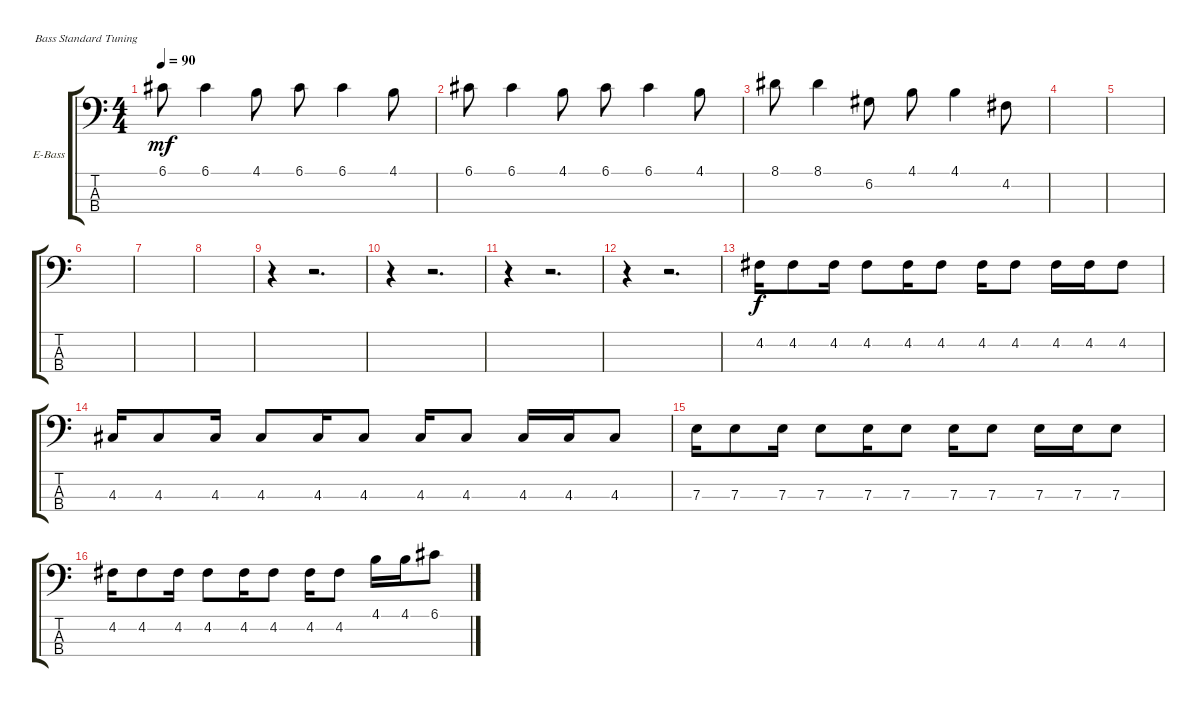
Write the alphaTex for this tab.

\bracketExtendMode groupsimilarinstruments
\firstSystemTrackNameOrientation horizontal
\otherSystemsTrackNameOrientation horizontal
\track ("bass" "E-Bass") {instrument electricbassfinger}
\staff {score tabs}
\tuning (G2 D2 A1 E1)
\ts (4 4)
\beaming (8 2 2 2 2)
\tempo 90
\clef f4
\ks c
6.1.8{dy mf instrument electricbassfinger} 6.1.4 4.1.8 6.1.8 6.1.4 4.1.8 |
6.1.8 6.1.4 4.1.8 6.1.8 6.1.4 4.1.8 |
8.1.8 8.1.4 6.2.8 4.1.8 4.1.4 4.2.8 |
|
|
|
|
|
r.4 r.2{d} |
r.4 r.2{d} |
r.4 r.2{d} |
r.4 r.2{d} |
4.2.16{dy f} 4.2.8 4.2.16 4.2.8 4.2.16 4.2.8 4.2.16 4.2.8 4.2.16 4.2.16 4.2.8 |
4.3.16 4.3.8 4.3.16 4.3.8 4.3.16 4.3.8 4.3.16 4.3.8 4.3.16 4.3.16 4.3.8 |
7.3.16 7.3.8 7.3.16 7.3.8 7.3.16 7.3.8 7.3.16 7.3.8 7.3.16 7.3.16 7.3.8 |
4.2.16 4.2.8 4.2.16 4.2.8 4.2.16 4.2.8 4.2.16 4.2.8 4.1.16 4.1.16 6.1.8
